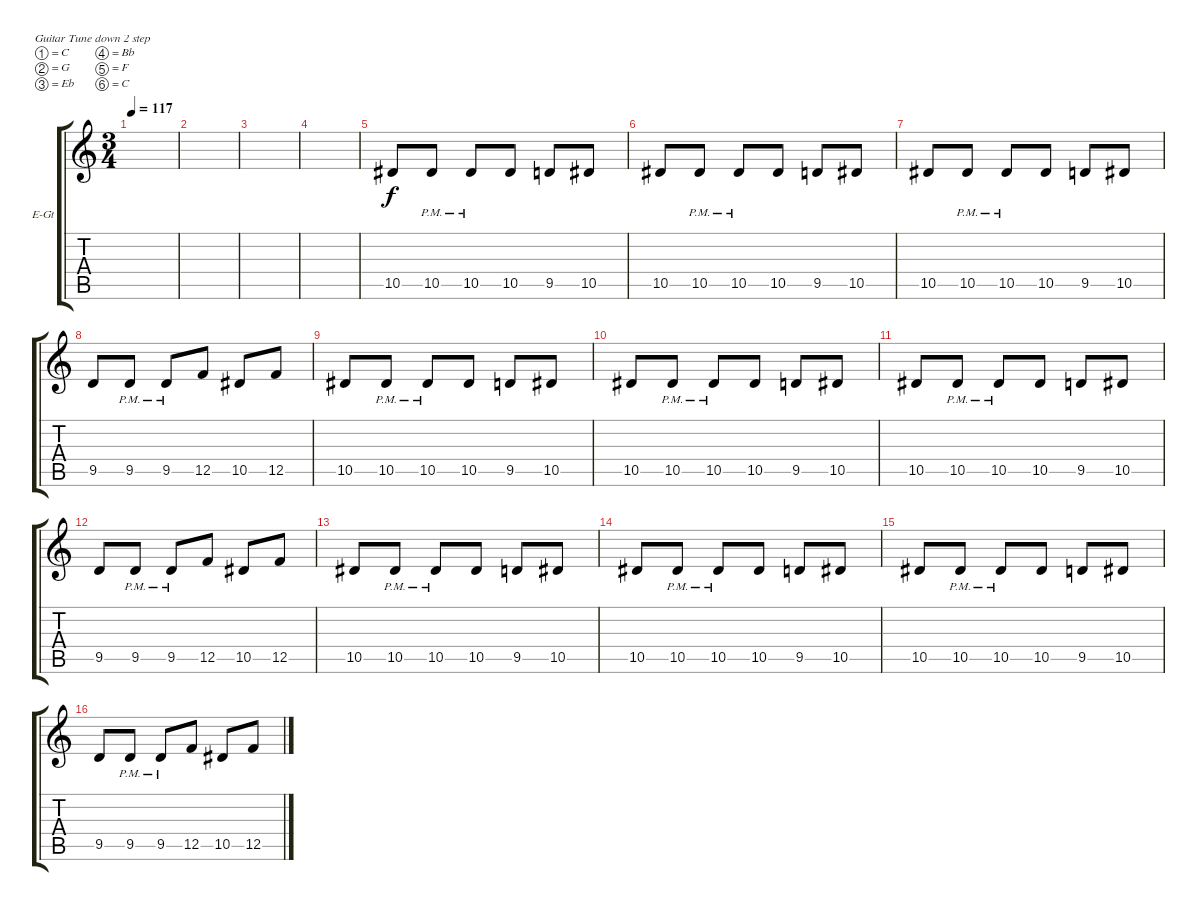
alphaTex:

\bracketExtendMode groupsimilarinstruments
\firstSystemTrackNameOrientation horizontal
\otherSystemsTrackNameOrientation horizontal
\track ("Gtr2" "E-Gt") {instrument distortionguitar}
\staff {score tabs}
\tuning (C4 G3 Eb3 Bb2 F2 C2)
\ts (3 4)
\tempo 117
\clef g2
\ks c
|
|
|
|
10.5.8 10.5{pm}.8 10.5{pm}.8 10.5.8 9.5.8 10.5.8 |
10.5.8 10.5{pm}.8 10.5{pm}.8 10.5.8 9.5.8 10.5.8 |
10.5.8 10.5{pm}.8 10.5{pm}.8 10.5.8 9.5.8 10.5.8 |
9.5.8 9.5{pm}.8 9.5{pm}.8 12.5.8 10.5.8 12.5.8 |
10.5.8 10.5{pm}.8 10.5{pm}.8 10.5.8 9.5.8 10.5.8 |
10.5.8 10.5{pm}.8 10.5{pm}.8 10.5.8 9.5.8 10.5.8 |
10.5.8 10.5{pm}.8 10.5{pm}.8 10.5.8 9.5.8 10.5.8 |
9.5.8 9.5{pm}.8 9.5{pm}.8 12.5.8 10.5.8 12.5.8 |
10.5.8 10.5{pm}.8 10.5{pm}.8 10.5.8 9.5.8 10.5.8 |
10.5.8 10.5{pm}.8 10.5{pm}.8 10.5.8 9.5.8 10.5.8 |
10.5.8 10.5{pm}.8 10.5{pm}.8 10.5.8 9.5.8 10.5.8 |
9.5.8 9.5{pm}.8 9.5{pm}.8 12.5.8 10.5.8 12.5.8
